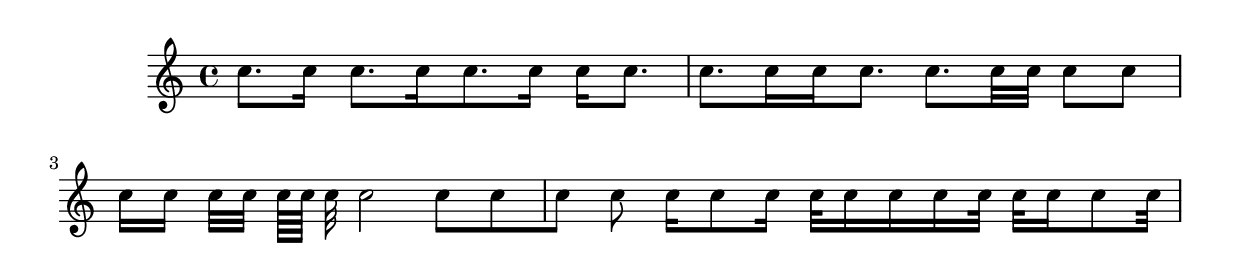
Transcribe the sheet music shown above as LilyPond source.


\version "1.9.8"

\header{
texidoc="
Beaming is generated automatically. Beams may cross bar lines. In that
case, line breaks are forbidden.  Yet clef and key signatures are
hidden just as with breakable bar lines.
"
}

\score { \context Staff \notes \relative c''  {
	 c8.[ c16]
	 c8.[ c16 c8.  c16]
	 c16[ c8.] |
	 c8.[ c16  c16  c8.]
	 c8.[ c32  c32]
	 c8[ c8] |
	 c16[ c16]
	 c32[ c32]
	 c64[ c64]	
	c32
	c2

	 c8[ c c] c8 % over barline
	 c16[ c8 c16]
	 c32[ c16 c16 c16 c32]
	 c32[ c16 c8 c32]		 % hmm ?
	
		}}

